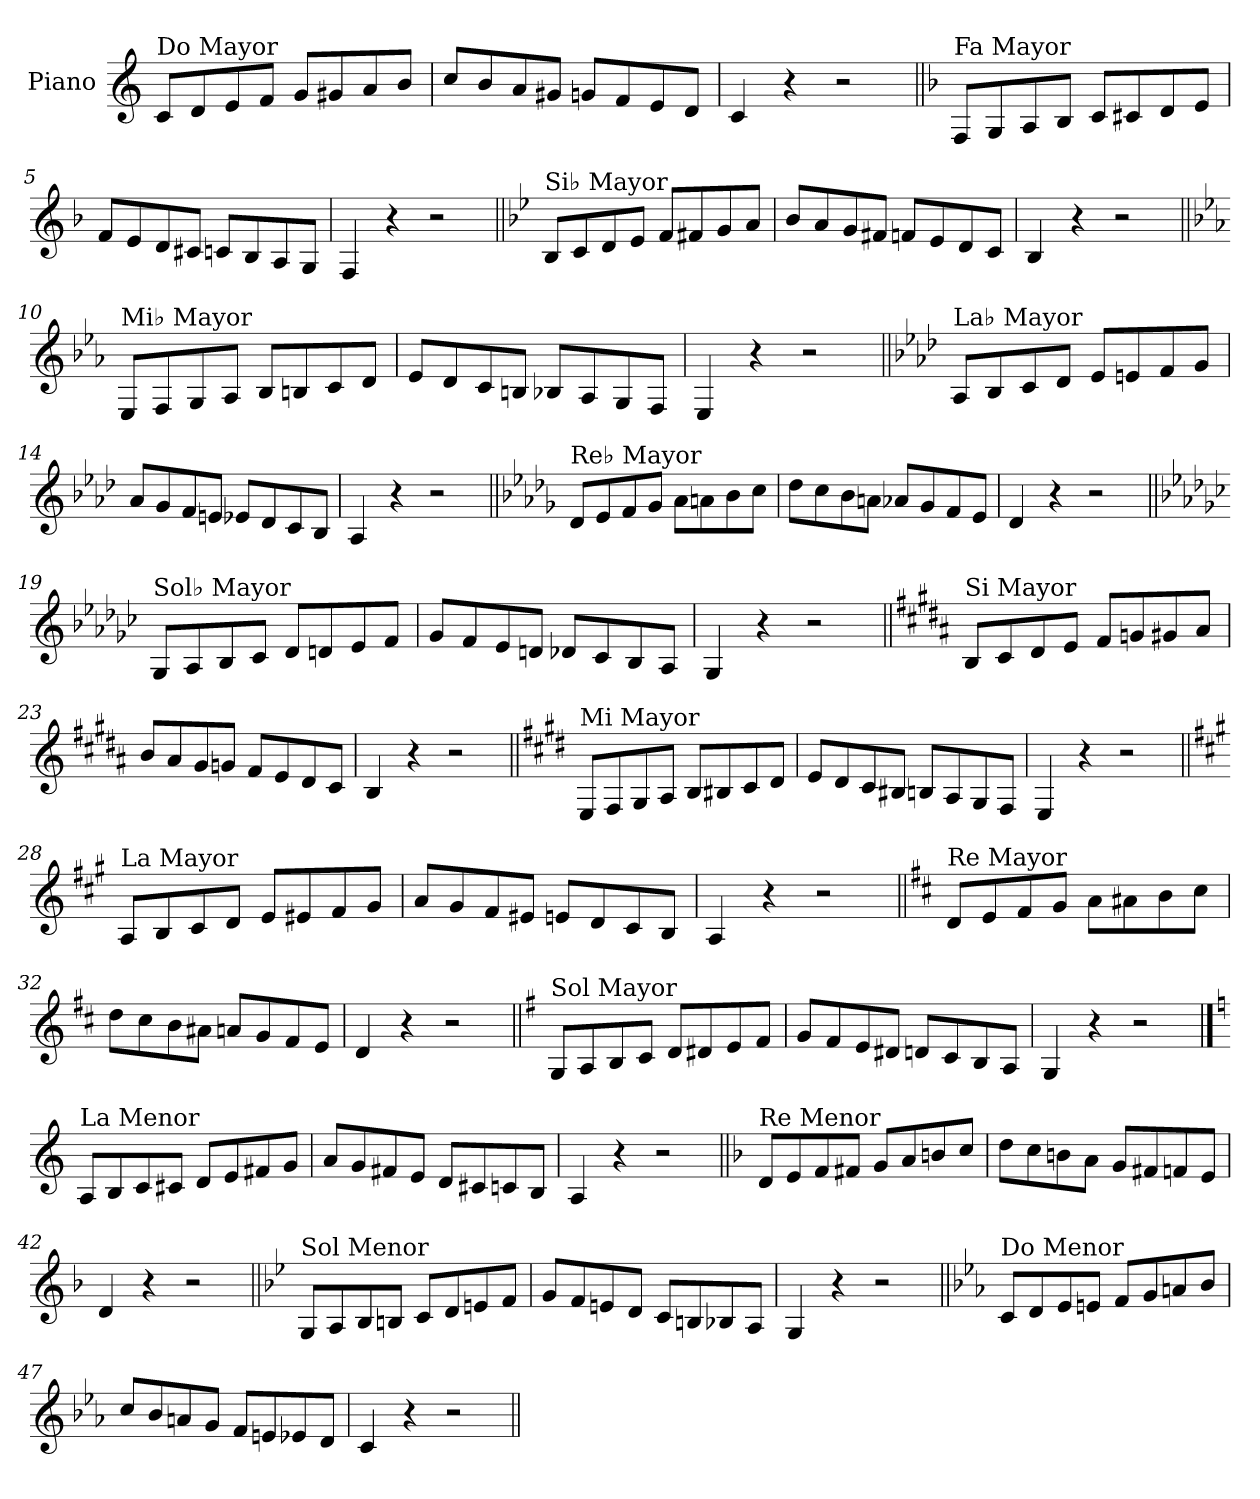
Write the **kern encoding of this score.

**kern
*part1
*staff1
*I"Piano
*I'Pno.
*clefG2
*k[]
=1
!LO:TX:a:t=Do Mayor
8c/L
8d/
8e/
8f/J
8g/L
8g#X/
8a/
8b/J
=2
8cc/L
8b/
8a/
8g#X/J
8gn/L
8f/
8e/
8d/J
=3
4c/
4r
2r
=4||
*k[b-]
!LO:TX:a:t=Fa Mayor
8F/L
8G/
8A/
8B-/J
8c/L
8c#X/
8d/
8e/J
=5
8f/L
8e/
8d/
8c#X/J
8cn/L
8B-/
8A/
8G/J
=6
4F/
4r
2r
!!LO:LB:g=z
=7||
*k[b-e-]
!LO:TX:a:t=Si♭ Mayor
8B-/L
8c/
8d/
8e-/J
8f/L
8f#X/
8g/
8a/J
=8
8b-/L
8a/
8g/
8f#X/J
8fn/L
8e-/
8d/
8c/J
=9
4B-/
4r
2r
=10||
*k[b-e-a-]
!LO:TX:a:t=Mi♭ Mayor
8E-/L
8F/
8G/
8A-/J
8B-/L
8Bn/
8c/
8d/J
=11
8e-/L
8d/
8c/
8Bn/J
8B-X/L
8A-/
8G/
8F/J
=12
4E-/
4r
2r
!!LO:LB:g=z
=13||
*k[b-e-a-d-]
!LO:TX:a:t=La♭ Mayor
8A-/L
8B-/
8c/
8d-/J
8e-/L
8en/
8f/
8g/J
=14
8a-/L
8g/
8f/
8en/J
8e-X/L
8d-/
8c/
8B-/J
=15
4A-/
4r
2r
=16||
*k[b-e-a-d-g-]
!LO:TX:a:t=Re♭ Mayor
8d-/L
8e-/
8f/
8g-/J
8a-\L
8an\
8b-\
8cc\J
=17
8dd-\L
8cc\
8b-\
8an\J
8a-X/L
8g-/
8f/
8e-/J
=18
4d-/
4r
2r
!!LO:LB:g=z
=19||
*k[b-e-a-d-g-c-]
!LO:TX:a:t=Sol♭ Mayor
8G-/L
8A-/
8B-/
8c-/J
8d-/L
8dn/
8e-/
8f/J
=20
8g-/L
8f/
8e-/
8dn/J
8d-X/L
8c-/
8B-/
8A-/J
=21
4G-/
4r
2r
=22||
*k[f#c#g#d#a#]
!LO:TX:a:t=Si Mayor
8B/L
8c#/
8d#/
8e/J
8f#/L
8gn/
8g#X/
8a#/J
=23
8b/L
8a#/
8g#/
8gn/J
8f#/L
8e/
8d#/
8c#/J
=24
4B/
4r
2r
!!LO:LB:g=z
=25||
*k[f#c#g#d#]
!LO:TX:a:t=Mi Mayor
8E/L
8F#/
8G#/
8A/J
8B/L
8B#X/
8c#/
8d#/J
=26
8e/L
8d#/
8c#/
8B#X/J
8Bn/L
8A/
8G#/
8F#/J
=27
4E/
4r
2r
=28||
*k[f#c#g#]
!LO:TX:a:t=La Mayor
8A/L
8B/
8c#/
8d/J
8e/L
8e#X/
8f#/
8g#/J
=29
8a/L
8g#/
8f#/
8e#X/J
8en/L
8d/
8c#/
8B/J
=30
4A/
4r
2r
!!LO:LB:g=z
=31||
*k[f#c#]
!LO:TX:a:t=Re Mayor
8d/L
8e/
8f#/
8g/J
8a\L
8a#X\
8b\
8cc#\J
=32
8dd\L
8cc#\
8b\
8a#X\J
8an/L
8g/
8f#/
8e/J
=33
4d/
4r
2r
=34||
*k[f#]
!LO:TX:a:t=Sol Mayor
8G/L
8A/
8B/
8c/J
8d/L
8d#X/
8e/
8f#/J
=35
8g/L
8f#/
8e/
8d#X/J
8dn/L
8c/
8B/
8A/J
=36
4G/
4r
2r
!!LO:PB:g=z
==37
*k[]
!LO:TX:a:t=La Menor
8A/L
8B/
8c/
8c#X/J
8d/L
8e/
8f#X/
8g/J
=38
8a/L
8g/
8f#X/
8e/J
8d/L
8c#X/
8cn/
8B/J
=39
4A/
4r
2r
=40||
*k[b-]
!LO:TX:a:t=Re Menor
8d/L
8e/
8f/
8f#X/J
8g/L
8a/
8bn/
8cc/J
=41
8dd\L
8cc\
8bn\
8a\J
8g/L
8f#X/
8fn/
8e/J
=42
4d/
4r
2r
!!LO:LB:g=z
=43||
*k[b-e-]
!LO:TX:a:t=Sol Menor
8G/L
8A/
8B-/
8Bn/J
8c/L
8d/
8en/
8f/J
=44
8g/L
8f/
8en/
8d/J
8c/L
8Bn/
8B-X/
8A/J
=45
4G/
4r
2r
=46||
*k[b-e-a-]
!LO:TX:a:t=Do Menor
8c/L
8d/
8e-/
8en/J
8f/L
8g/
8an/
8b-/J
=47
8cc/L
8b-/
8an/
8g/J
8f/L
8en/
8e-X/
8d/J
=48
4c/
4r
2r
=||
*-
